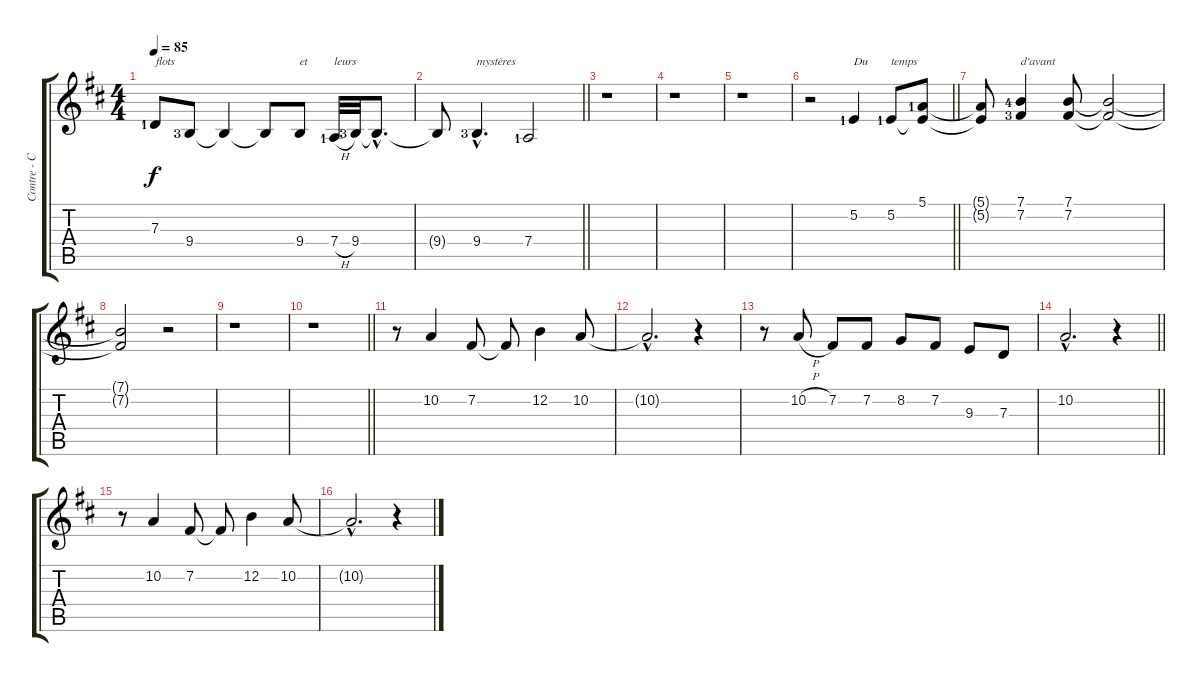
\track ("Contre - Chant" "Contre - C") {instrument pad4choir}
\staff {score tabs}
\tuning (E4 B3 G3 D3 A2 E2) {hide}
\ts (4 4)
\tempo 85
\clef g2
\ks bminor
7.3{lf 2}.8{txt "flots" dy f} 9.4{lf 4}.8 9.4{t}.4 9.4{t}.8 9.4.8{txt "et"} 7.4{h lf 2}.32{txt "leurs"} 9.4{lf 4}.32 9.4{hac t}.8{d} |
\barLineRight lightlight
9.4{t}.8 9.4{hac lf 4}.4{d txt "mystères"} 7.4{lf 2}.2 |
r.1 |
r.1 |
r.1 |
\barLineRight lightlight
r.2 5.2{lf 2}.4{txt "Du "} 5.2{lf 2}.8{txt "temps "} (5.1{lf 2} 5.2{t}).8 |
(5.1{t} 5.2{t}).8 (7.1{lf 5} 7.2{lf 4}).4{txt "d'avant"} (7.1 7.2).8 (7.1{t} 7.2{t}).2 |
(7.1{t} 7.2{t}).2 r.2 |
r.1 |
\barLineRight lightlight
r.1 |
r.8{volume 10 balance 0} 10.2.4 7.2.8 7.2{t}.8 12.2.4 10.2.8 |
10.2{hac t}.2{d} r.4 |
r.8 10.2{h}.8 7.2.8 7.2.8 8.2.8 7.2.8 9.3.8 7.3.8 |
\barLineRight lightlight
10.2{hac}.2{d} r.4 |
r.8 10.2.4 7.2.8 7.2{t}.8 12.2.4 10.2.8 |
10.2{hac t}.2{d} r.4
